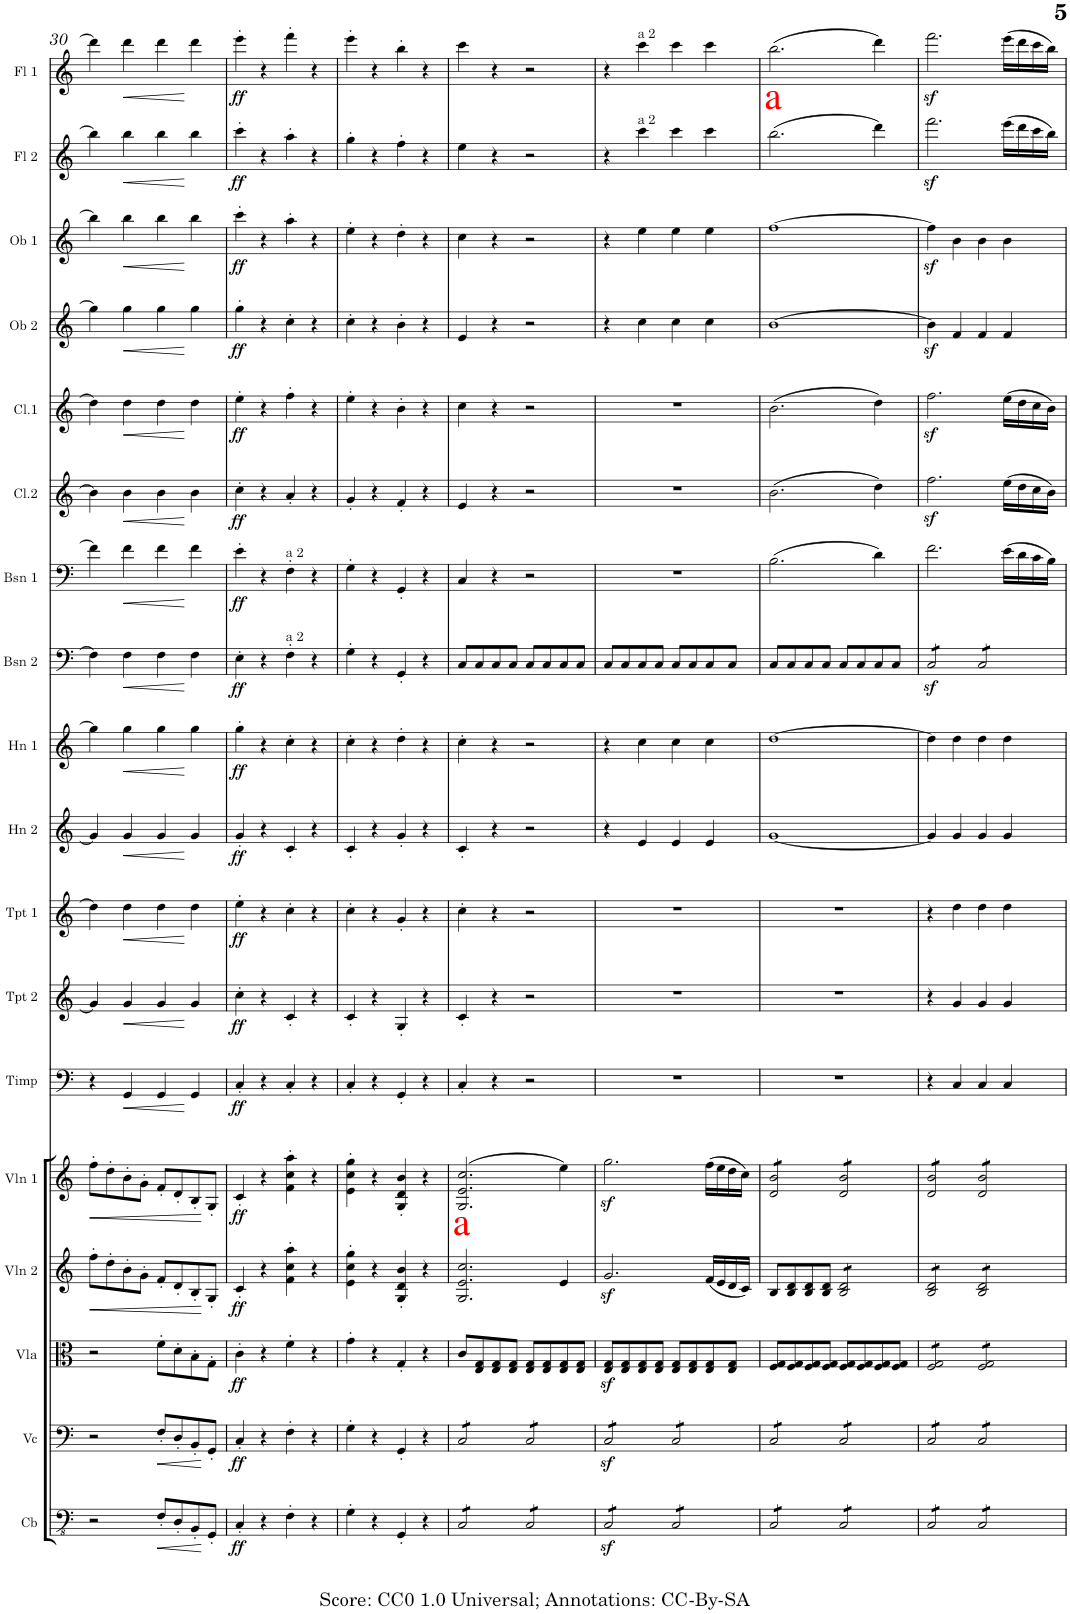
**kern	**dynam	**kern	**dynam	**kern	**dynam	**kern	**dynam	**kern	**text	**dynam	**kern	**dynam	**kern	**dynam	**kern	**dynam	**kern	**dynam	**kern	**dynam	**kern	**dynam	**kern	**dynam	**kern	**dynam	**kern	**dynam	**kern	**dynam	**kern	**dynam	**kern	**dynam	**kern	**text	**dynam
*part18	*part18	*part17	*part17	*part16	*part16	*part15	*part15	*part14	*part14	*part14	*part13	*part13	*part12	*part12	*part11	*part11	*part10	*part10	*part9	*part9	*part8	*part8	*part7	*part7	*part6	*part6	*part5	*part5	*part4	*part4	*part3	*part3	*part2	*part2	*part1	*part1	*part1
*staff18	*staff18	*staff17	*staff17	*staff16	*staff16	*staff15	*staff15	*staff14	*staff14	*staff14	*staff13	*staff13	*staff12	*staff12	*staff11	*staff11	*staff10	*staff10	*staff9	*staff9	*staff8	*staff8	*staff7	*staff7	*staff6	*staff6	*staff5	*staff5	*staff4	*staff4	*staff3	*staff3	*staff2	*staff2	*staff1	*staff1	*staff1
*I"Contrabass	*	*I"Violoncello	*	*I"Viola	*	*I"Violin 2	*	*I"Violin 1	*	*	*I"Timpani	*	*I"C Trumpet 2	*	*I"C Trumpet 1	*	*I"C Horn 2	*	*I"C Horn 1	*	*I"Bassoon 2	*	*I"Bassoon 1	*	*I"C Clarinet 2	*	*I"C Clarinet 1	*	*I"Oboe 2	*	*I"Oboe 1	*	*I"Flute 2	*	*I"Flute 1	*	*
*I'Cb	*	*I'Vc	*	*I'Vla	*	*I'Vln 2	*	*I'Vln 1	*	*	*I'Timp	*	*I'Tpt 2	*	*I'Tpt 1	*	*I'Hn 2	*	*I'Hn 1	*	*I'Bsn 2	*	*I'Bsn 1	*	*I'Cl.2	*	*I'Cl.1	*	*I'Ob 2	*	*I'Ob 1	*	*I'Fl 2	*	*I'Fl 1	*	*
!!LO:PB:g=z
*clefFv4	*	*clefF4	*	*clefC3	*	*clefG2	*	*clefG2	*	*	*clefF4	*	*clefG2	*	*clefG2	*	*clefG2	*	*clefG2	*	*clefF4	*	*clefF4	*	*clefG2	*	*clefG2	*	*clefG2	*	*clefG2	*	*clefG2	*	*clefG2	*	*
*	*	*	*	*	*	*	*	*	*	*	*	*	*	*	*	*	*Trd7c12	*	*Trd7c12	*	*	*	*	*	*Trd1c2	*	*Trd1c2	*	*	*	*	*	*	*	*	*	*
*k[]	*	*k[]	*	*k[]	*	*k[]	*	*k[]	*	*	*k[]	*	*k[]	*	*k[]	*	*k[]	*	*k[]	*	*k[]	*	*k[]	*	*k[]	*	*k[]	*	*k[]	*	*k[]	*	*k[]	*	*k[]	*	*
*M2/2	*	*M2/2	*	*M2/2	*	*M2/2	*	*M2/2	*	*	*M2/2	*	*M2/2	*	*M2/2	*	*M2/2	*	*M2/2	*	*M2/2	*	*M2/2	*	*M2/2	*	*M2/2	*	*M2/2	*	*M2/2	*	*M2/2	*	*M2/2	*	*
*met(c|)	*	*met(c|)	*	*met(c|)	*	*met(c|)	*	*met(c|)	*	*	*met(c|)	*	*met(c|)	*	*met(c|)	*	*met(c|)	*	*met(c|)	*	*met(c|)	*	*met(c|)	*	*met(c|)	*	*met(c|)	*	*met(c|)	*	*met(c|)	*	*met(c|)	*	*met(c|)	*	*
=30	=30	=30	=30	=30	=30	=30	=30	=30	=30	=30	=30	=30	=30	=30	=30	=30	=30	=30	=30	=30	=30	=30	=30	=30	=30	=30	=30	=30	=30	=30	=30	=30	=30	=30	=30	=30	=30
!	!	!	!	!	!	!	!LO:HP:b	!	!	!LO:HP:b	!	!	!	!	!	!	!	!	!	!	!	!	!	!	!	!	!	!	!	!	!	!	!	!	!	!	!
2r	.	2r	.	2r	.	8ff'\L	<	8ff'\L	.	<	4r	.	4g/]	.	4dd\]	.	4g/]	.	4gg\]	.	4F\]	.	4f\]	.	4b\]	.	4dd\]	.	4gg\]	.	4bb\]	.	4bb\]	.	4ddd\]	.	.
.	.	.	.	.	.	8dd'\	.	8dd'\	.	.	.	.	.	.	.	.	.	.	.	.	.	.	.	.	.	.	.	.	.	.	.	.	.	.	.	.	.
!	!	!	!	!	!	!	!	!	!	!	!	!LO:HP:b	!	!LO:HP:b	!	!LO:HP:b	!	!LO:HP:b	!	!LO:HP:b	!	!LO:HP:b	!	!LO:HP:b	!	!LO:HP:b	!	!LO:HP:b	!	!LO:HP:b	!	!LO:HP:b	!	!LO:HP:b	!	!	!LO:HP:b
.	.	.	.	.	.	8b'\	.	8b'\	.	.	4GG/	<	4g/	<	4dd\	<	4g/	<	4gg\	<	4F\	<	4f\	<	4b\	<	4dd\	<	4gg\	<	4bb\	<	4bb\	<	4ddd\	.	<
.	.	.	.	.	.	8g'\J	.	8g'\J	.	.	.	.	.	.	.	.	.	.	.	.	.	.	.	.	.	.	.	.	.	.	.	.	.	.	.	.	.
!	!LO:HP:b	!	!LO:HP:b	!	!	!	!	!	!	!	!	!	!	!	!	!	!	!	!	!	!	!	!	!	!	!	!	!	!	!	!	!	!	!	!	!	!
8FF'/L	<	8F'/L	<	8f'\L	.	8f'/L	.	8f'/L	.	.	4GG/	.	4g/	.	4dd\	.	4g/	.	4gg\	.	4F\	.	4f\	.	4b\	.	4dd\	.	4gg\	.	4bb\	.	4bb\	.	4ddd\	.	.
8DD'/	.	8D'/	.	8d'\	.	8d'/	.	8d'/	.	.	.	.	.	.	.	.	.	.	.	.	.	.	.	.	.	.	.	.	.	.	.	.	.	.	.	.	.
8BBB'/	.	8BB'/	.	8B'\	.	8B'/	.	8B'/	.	.	4GG/	[	4g/	[	4dd\	[	4g/	[	4gg\	[	4F\	[	4f\	[	4b\	[	4dd\	[	4gg\	[	4bb\	[	4bb\	[	4ddd\	.	[
8GGG'/J	[	8GG'/J	[	8G'\J	.	8G'/J	[	8G'/J	.	[	.	.	.	.	.	.	.	.	.	.	.	.	.	.	.	.	.	.	.	.	.	.	.	.	.	.	.
=31	=31	=31	=31	=31	=31	=31	=31	=31	=31	=31	=31	=31	=31	=31	=31	=31	=31	=31	=31	=31	=31	=31	=31	=31	=31	=31	=31	=31	=31	=31	=31	=31	=31	=31	=31	=31	=31
!	!LO:DY:b	!	!LO:DY:b	!	!LO:DY:b	!	!LO:DY:b	!	!	!LO:DY:b	!	!LO:DY:b	!	!LO:DY:b	!	!LO:DY:b	!	!LO:DY:b	!	!LO:DY:b	!	!LO:DY:b	!	!LO:DY:b	!	!LO:DY:b	!	!LO:DY:b	!	!LO:DY:b	!	!LO:DY:b	!	!LO:DY:b	!	!	!LO:DY:b
4CC'/	ff	4C'/	ff	4c'\	ff	4c'/	ff	4c'/	.	ff	4C'/	ff	4cc'\	ff	4ee'\	ff	4g'/	ff	4gg'\	ff	4E'\	ff	4e'\	ff	4cc'\	ff	4ee'\	ff	4gg'\	ff	4ccc'\	ff	4ccc'\	ff	4eee'\	.	ff
4r	.	4r	.	4r	.	4r	.	4r	.	.	4r	.	4r	.	4r	.	4r	.	4r	.	4r	.	4r	.	4r	.	4r	.	4r	.	4r	.	4r	.	4r	.	.
!	!	!	!	!	!	!	!	!	!	!	!	!	!	!	!	!	!	!	!	!	!	!	!LO:TX:a:t=a 2	!	!	!	!	!	!	!	!	!	!	!	!	!	!
!	!	!	!	!	!	!	!	!	!	!	!	!	!	!	!	!	!	!	!	!	!LO:TX:a:t=a 2	!	!	!	!	!	!	!	!	!	!	!	!	!	!	!	!
4FF'\	.	4F'\	.	4f'\	.	4f\' 4cc\' 4aa\'	.	4f\' 4cc\' 4aa\'	.	.	4C'/	.	4c'/	.	4cc'\	.	4c'/	.	4cc'\	.	4F'\	.	4F'\	.	4a'/	.	4ff'\	.	4cc'\	.	4aa'\	.	4aa'\	.	4fff'\	.	.
4r	.	4r	.	4r	.	4r	.	4r	.	.	4r	.	4r	.	4r	.	4r	.	4r	.	4r	.	4r	.	4r	.	4r	.	4r	.	4r	.	4r	.	4r	.	.
=32	=32	=32	=32	=32	=32	=32	=32	=32	=32	=32	=32	=32	=32	=32	=32	=32	=32	=32	=32	=32	=32	=32	=32	=32	=32	=32	=32	=32	=32	=32	=32	=32	=32	=32	=32	=32	=32
4GG'\	.	4G'\	.	4g'\	.	4e\' 4cc\' 4gg\'	.	4e\' 4cc\' 4gg\'	.	.	4C'/	.	4c'/	.	4cc'\	.	4c'/	.	4cc'\	.	4G'\	.	4G'\	.	4g'/	.	4ee'\	.	4cc'\	.	4ee'\	.	4gg'\	.	4eee'\	.	.
4r	.	4r	.	4r	.	4r	.	4r	.	.	4r	.	4r	.	4r	.	4r	.	4r	.	4r	.	4r	.	4r	.	4r	.	4r	.	4r	.	4r	.	4r	.	.
4GGG'/	.	4GG'/	.	4G'/	.	4G/' 4d/' 4b/'	.	4G/' 4d/' 4b/'	.	.	4GG'/	.	4G'/	.	4g'/	.	4g'/	.	4dd'\	.	4GG'/	.	4GG'/	.	4f'/	.	4b'\	.	4b'\	.	4dd'\	.	4ff'\	.	4bb'\	.	.
4r	.	4r	.	4r	.	4r	.	4r	.	.	4r	.	4r	.	4r	.	4r	.	4r	.	4r	.	4r	.	4r	.	4r	.	4r	.	4r	.	4r	.	4r	.	.
=33	=33	=33	=33	=33	=33	=33	=33	=33	=33	=33	=33	=33	=33	=33	=33	=33	=33	=33	=33	=33	=33	=33	=33	=33	=33	=33	=33	=33	=33	=33	=33	=33	=33	=33	=33	=33	=33
!	!	!	!	!	!	!	!	!	!LO:LY:b:color=#FF0000	!	!	!	!	!	!	!	!	!	!	!	!	!	!	!	!	!	!	!	!	!	!	!	!	!	!	!	!
*tremolo	*	*	*	*	*	*	*	*	*	*	*	*	*	*	*	*	*	*	*	*	*	*	*	*	*	*	*	*	*	*	*	*	*	*	*	*	*
*	*	*tremolo	*	*	*	*	*	*	*	*	*	*	*	*	*	*	*	*	*	*	*	*	*	*	*	*	*	*	*	*	*	*	*	*	*	*	*
8CC/L	.	8C/L	.	8c/L	.	2.G/ 2.e/ 2.cc/	.	(2.G/ 2.e/ 2.cc/	a	.	4C'/	.	4c'/	.	4cc'\	.	4c'/	.	4cc'\	.	8C/L	.	4C/	.	4e/	.	4cc\	.	4e/	.	4cc\	.	4ee\	.	4ccc\	.	.
8CC/	.	8C/	.	8E/ 8G/	.	.	.	.	.	.	.	.	.	.	.	.	.	.	.	.	8C/	.	.	.	.	.	.	.	.	.	.	.	.	.	.	.	.
8CC/	.	8C/	.	8E/ 8G/	.	.	.	.	.	.	4r	.	4r	.	4r	.	4r	.	4r	.	8C/	.	4r	.	4r	.	4r	.	4r	.	4r	.	4r	.	4r	.	.
8CC/J	.	8C/J	.	8E/ 8G/J	.	.	.	.	.	.	.	.	.	.	.	.	.	.	.	.	8C/J	.	.	.	.	.	.	.	.	.	.	.	.	.	.	.	.
8CC/L	.	8C/L	.	8E/ 8G/L	.	.	.	.	.	.	2r	.	2r	.	2r	.	2r	.	2r	.	8C/L	.	2r	.	2r	.	2r	.	2r	.	2r	.	2r	.	2r	.	.
8CC/	.	8C/	.	8E/ 8G/	.	.	.	.	.	.	.	.	.	.	.	.	.	.	.	.	8C/	.	.	.	.	.	.	.	.	.	.	.	.	.	.	.	.
8CC/	.	8C/	.	8E/ 8G/	.	4e/	.	4ee\)	.	.	.	.	.	.	.	.	.	.	.	.	8C/	.	.	.	.	.	.	.	.	.	.	.	.	.	.	.	.
8CC/J	.	8C/J	.	8E/ 8G/J	.	.	.	.	.	.	.	.	.	.	.	.	.	.	.	.	8C/J	.	.	.	.	.	.	.	.	.	.	.	.	.	.	.	.
=34	=34	=34	=34	=34	=34	=34	=34	=34	=34	=34	=34	=34	=34	=34	=34	=34	=34	=34	=34	=34	=34	=34	=34	=34	=34	=34	=34	=34	=34	=34	=34	=34	=34	=34	=34	=34	=34
8CCz</L	.	8Cz</L	.	8E/z< 8G/z<L	.	2.gz</	.	2.ggz<\	.	.	1r	.	1r	.	1r	.	4r	.	4r	.	8C/L	.	1r	.	1r	.	1r	.	4r	.	4r	.	4r	.	4r	.	.
8CCz</	.	8Cz</	.	8E/ 8G/	.	.	.	.	.	.	.	.	.	.	.	.	.	.	.	.	8C/	.	.	.	.	.	.	.	.	.	.	.	.	.	.	.	.
!	!	!	!	!	!	!	!	!	!	!	!	!	!	!	!	!	!	!	!	!	!	!	!	!	!	!	!	!	!	!	!	!	!	!	!LO:TX:a:t=a 2	!	!
!	!	!	!	!	!	!	!	!	!	!	!	!	!	!	!	!	!	!	!	!	!	!	!	!	!	!	!	!	!	!	!	!	!LO:TX:a:t=a 2	!	!	!	!
8CCz</	.	8Cz</	.	8E/ 8G/	.	.	.	.	.	.	.	.	.	.	.	.	4e/	.	4cc\	.	8C/	.	.	.	.	.	.	.	4cc\	.	4ee\	.	4ccc\	.	4ccc\	.	.
8CCz</J	.	8Cz</J	.	8E/ 8G/J	.	.	.	.	.	.	.	.	.	.	.	.	.	.	.	.	8C/J	.	.	.	.	.	.	.	.	.	.	.	.	.	.	.	.
8CC/L	.	8C/L	.	8E/ 8G/L	.	.	.	.	.	.	.	.	.	.	.	.	4e/	.	4cc\	.	8C/L	.	.	.	.	.	.	.	4cc\	.	4ee\	.	4ccc\	.	4ccc\	.	.
8CC/	.	8C/	.	8E/ 8G/	.	.	.	.	.	.	.	.	.	.	.	.	.	.	.	.	8C/	.	.	.	.	.	.	.	.	.	.	.	.	.	.	.	.
8CC/	.	8C/	.	8E/ 8G/	.	(16f/LL	.	(16ff\LL	.	.	.	.	.	.	.	.	4e/	.	4cc\	.	8C/	.	.	.	.	.	.	.	4cc\	.	4ee\	.	4ccc\	.	4ccc\	.	.
.	.	.	.	.	.	16e/	.	16ee\	.	.	.	.	.	.	.	.	.	.	.	.	.	.	.	.	.	.	.	.	.	.	.	.	.	.	.	.	.
8CC/J	.	8C/J	.	8E/ 8G/J	.	16d/	.	16dd\	.	.	.	.	.	.	.	.	.	.	.	.	8C/J	.	.	.	.	.	.	.	.	.	.	.	.	.	.	.	.
.	.	.	.	.	.	16c/JJ)	.	16cc\JJ)	.	.	.	.	.	.	.	.	.	.	.	.	.	.	.	.	.	.	.	.	.	.	.	.	.	.	.	.	.
=35	=35	=35	=35	=35	=35	=35	=35	=35	=35	=35	=35	=35	=35	=35	=35	=35	=35	=35	=35	=35	=35	=35	=35	=35	=35	=35	=35	=35	=35	=35	=35	=35	=35	=35	=35	=35	=35
!	!	!	!	!	!	!	!	!	!	!	!	!	!	!	!	!	!	!	!	!	!	!	!	!	!	!	!	!	!	!	!	!	!	!	!	!LO:LY:b:color=#FF0000	!
*	*	*	*	*	*	*	*	*tremolo	*	*	*	*	*	*	*	*	*	*	*	*	*	*	*	*	*	*	*	*	*	*	*	*	*	*	*	*	*
8CC/L	.	8C/L	.	8F/ 8G/L	.	8B/L	.	8d/ 8b/L	.	.	1r	.	1r	.	1r	.	[1g	.	[1dd	.	8C/L	.	(2.B\	.	(2.b\	.	(2.b\	.	[1b	.	[1ff	.	(2.bb\	.	(2.bb\	a	.
8CC/	.	8C/	.	8F/ 8G/	.	8B/ 8d/	.	8d/ 8b/	.	.	.	.	.	.	.	.	.	.	.	.	8C/	.	.	.	.	.	.	.	.	.	.	.	.	.	.	.	.
8CC/	.	8C/	.	8F/ 8G/	.	8B/ 8d/	.	8d/ 8b/	.	.	.	.	.	.	.	.	.	.	.	.	8C/	.	.	.	.	.	.	.	.	.	.	.	.	.	.	.	.
8CC/J	.	8C/J	.	8F/ 8G/J	.	8B/ 8d/J	.	8d/ 8b/J	.	.	.	.	.	.	.	.	.	.	.	.	8C/J	.	.	.	.	.	.	.	.	.	.	.	.	.	.	.	.
*	*	*	*	*	*	*tremolo	*	*	*	*	*	*	*	*	*	*	*	*	*	*	*	*	*	*	*	*	*	*	*	*	*	*	*	*	*	*	*
8CC/L	.	8C/L	.	8F/ 8G/L	.	8B/ 8d/L	.	8d/ 8b/L	.	.	.	.	.	.	.	.	.	.	.	.	8C/L	.	.	.	.	.	.	.	.	.	.	.	.	.	.	.	.
8CC/	.	8C/	.	8F/ 8G/	.	8B/ 8d/	.	8d/ 8b/	.	.	.	.	.	.	.	.	.	.	.	.	8C/	.	.	.	.	.	.	.	.	.	.	.	.	.	.	.	.
8CC/	.	8C/	.	8F/ 8G/	.	8B/ 8d/	.	8d/ 8b/	.	.	.	.	.	.	.	.	.	.	.	.	8C/	.	4d\)	.	4dd\)	.	4dd\)	.	.	.	.	.	4ddd\)	.	4ddd\)	.	.
8CC/J	.	8C/J	.	8F/ 8G/J	.	8B/ 8d/J	.	8d/ 8b/J	.	.	.	.	.	.	.	.	.	.	.	.	8C/J	.	.	.	.	.	.	.	.	.	.	.	.	.	.	.	.
=36	=36	=36	=36	=36	=36	=36	=36	=36	=36	=36	=36	=36	=36	=36	=36	=36	=36	=36	=36	=36	=36	=36	=36	=36	=36	=36	=36	=36	=36	=36	=36	=36	=36	=36	=36	=36	=36
*	*	*	*	*tremolo	*	*	*	*	*	*	*	*	*	*	*	*	*	*	*	*	*	*	*	*	*	*	*	*	*	*	*	*	*	*	*	*	*
*	*	*	*	*	*	*	*	*	*	*	*	*	*	*	*	*	*	*	*	*	*tremolo	*	*	*	*	*	*	*	*	*	*	*	*	*	*	*	*
8CC/L	.	8C/L	.	8F/ 8G/L	.	8B/ 8d/L	.	8d/ 8b/L	.	.	4r	.	4r	.	4r	.	4g/]	.	4dd\]	.	8Cz</L	.	2.f\	.	2.ffz<\	.	2.ffz<\	.	4bz<\]	.	4ffz<\]	.	2.fffz<\	.	2.fffz<\	.	.
8CC/	.	8C/	.	8F/ 8G/	.	8B/ 8d/	.	8d/ 8b/	.	.	.	.	.	.	.	.	.	.	.	.	8Cz</	.	.	.	.	.	.	.	.	.	.	.	.	.	.	.	.
8CC/	.	8C/	.	8F/ 8G/	.	8B/ 8d/	.	8d/ 8b/	.	.	4C/	.	4g/	.	4dd\	.	4g/	.	4dd\	.	8Cz</	.	.	.	.	.	.	.	4f/	.	4b\	.	.	.	.	.	.
8CC/J	.	8C/J	.	8F/ 8G/J	.	8B/ 8d/J	.	8d/ 8b/J	.	.	.	.	.	.	.	.	.	.	.	.	8Cz</J	.	.	.	.	.	.	.	.	.	.	.	.	.	.	.	.
8CC/L	.	8C/L	.	8F/ 8G/L	.	8B/ 8d/L	.	8d/ 8b/L	.	.	4C/	.	4g/	.	4dd\	.	4g/	.	4dd\	.	8C/L	.	.	.	.	.	.	.	4f/	.	4b\	.	.	.	.	.	.
8CC/	.	8C/	.	8F/ 8G/	.	8B/ 8d/	.	8d/ 8b/	.	.	.	.	.	.	.	.	.	.	.	.	8C/	.	.	.	.	.	.	.	.	.	.	.	.	.	.	.	.
8CC/	.	8C/	.	8F/ 8G/	.	8B/ 8d/	.	8d/ 8b/	.	.	4C/	.	4g/	.	4dd\	.	4g/	.	4dd\	.	8C/	.	(16e\LL	.	(16ee\LL	.	(16ee\LL	.	4f/	.	4b\	.	(16eee\LL	.	(16eee\LL	.	.
.	.	.	.	.	.	.	.	.	.	.	.	.	.	.	.	.	.	.	.	.	.	.	16d\	.	16dd\	.	16dd\	.	.	.	.	.	16ddd\	.	16ddd\	.	.
8CC/J	.	8C/J	.	8F/ 8G/J	.	8B/ 8d/J	.	8d/ 8b/J	.	.	.	.	.	.	.	.	.	.	.	.	8C/J	.	16c\	.	16cc\	.	16cc\	.	.	.	.	.	16ccc\	.	16ccc\	.	.
*	*	*	*	*	*	*	*	*	*	*	*	*	*	*	*	*	*	*	*	*	*Xtremolo	*	*	*	*	*	*	*	*	*	*	*	*	*	*	*	*
*	*	*	*	*	*	*	*	*Xtremolo	*	*	*	*	*	*	*	*	*	*	*	*	*	*	*	*	*	*	*	*	*	*	*	*	*	*	*	*	*
*	*	*	*	*	*	*Xtremolo	*	*	*	*	*	*	*	*	*	*	*	*	*	*	*	*	*	*	*	*	*	*	*	*	*	*	*	*	*	*	*
*	*	*	*	*Xtremolo	*	*	*	*	*	*	*	*	*	*	*	*	*	*	*	*	*	*	*	*	*	*	*	*	*	*	*	*	*	*	*	*	*
*	*	*Xtremolo	*	*	*	*	*	*	*	*	*	*	*	*	*	*	*	*	*	*	*	*	*	*	*	*	*	*	*	*	*	*	*	*	*	*	*
*Xtremolo	*	*	*	*	*	*	*	*	*	*	*	*	*	*	*	*	*	*	*	*	*	*	*	*	*	*	*	*	*	*	*	*	*	*	*	*	*
.	.	.	.	.	.	.	.	.	.	.	.	.	.	.	.	.	.	.	.	.	.	.	16B\JJ)	.	16b\JJ)	.	16b\JJ)	.	.	.	.	.	16bb\JJ)	.	16bb\JJ)	.	.
=	=	=	=	=	=	=	=	=	=	=	=	=	=	=	=	=	=	=	=	=	=	=	=	=	=	=	=	=	=	=	=	=	=	=	=	=	=
*-	*-	*-	*-	*-	*-	*-	*-	*-	*-	*-	*-	*-	*-	*-	*-	*-	*-	*-	*-	*-	*-	*-	*-	*-	*-	*-	*-	*-	*-	*-	*-	*-	*-	*-	*-	*-	*-
